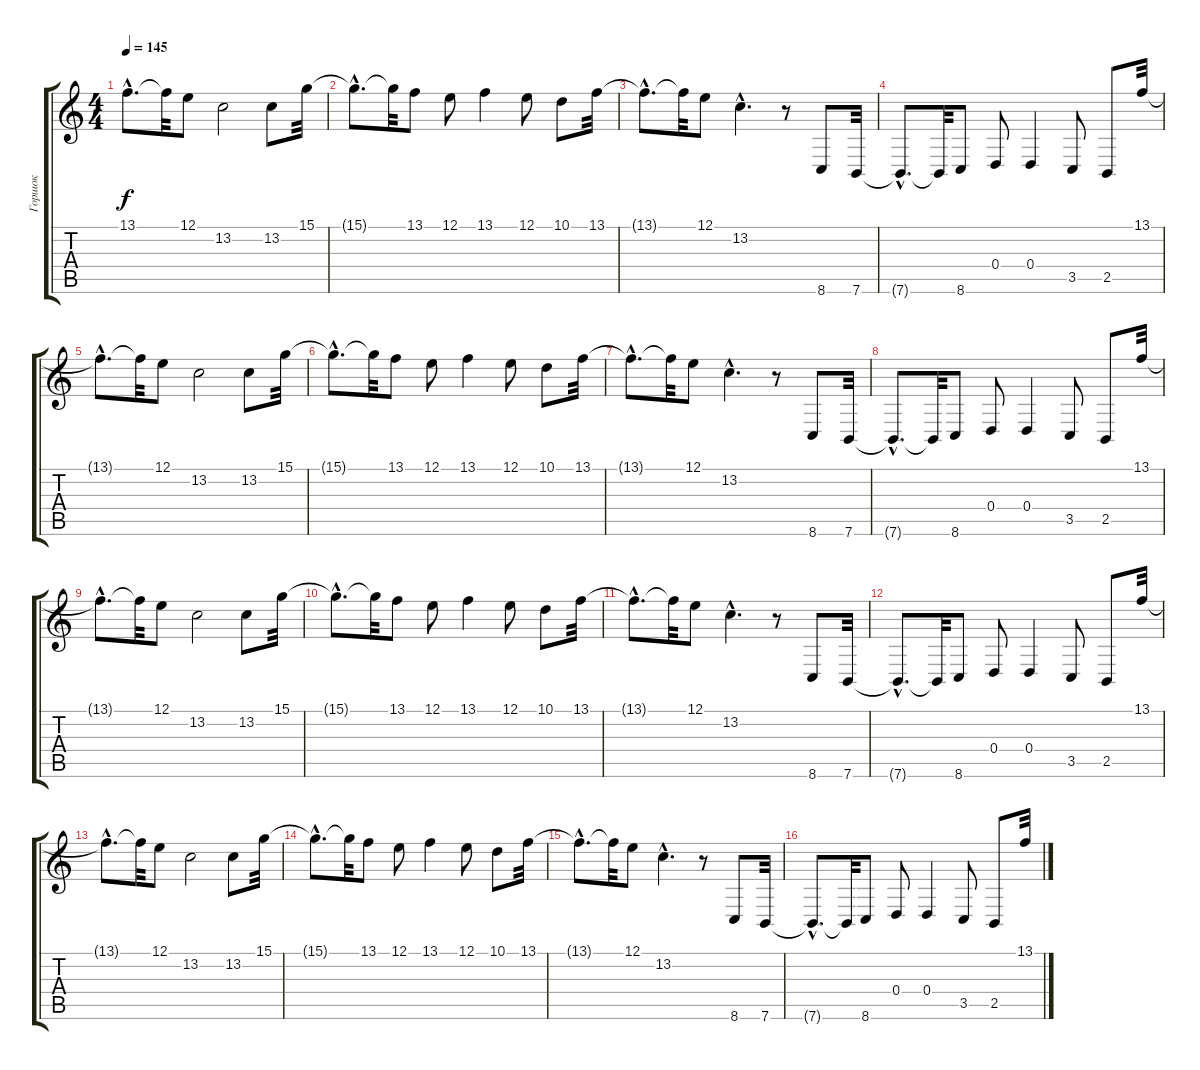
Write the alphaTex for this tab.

\track ("Горшок " "Горшок ") {instrument baritonesax}
\staff {score tabs}
\tuning (E4 B3 G3 D3 A2 E2) {hide}
\ts (4 4)
\tempo 145
\clef g2
\ks c
13.1{hac t}.8{d dy f} 13.1{t}.32 12.1.8 13.2.2 13.2.8 15.1.32 |
15.1{hac t}.8{d} 15.1{t}.32 13.1.8 12.1.8 13.1.4 12.1.8 10.1.8 13.1.32 |
13.1{hac t}.8{d} 13.1{t}.32 12.1.8 13.2{hac}.4{d} r.8 8.6.8 7.6.32 |
7.6{hac t}.8{d} 7.6{t}.32 8.6.8 0.4.8 0.4.4 3.5.8 2.5.8 13.1.32 |
13.1{hac t}.8{d} 13.1{t}.32 12.1.8 13.2.2 13.2.8 15.1.32 |
15.1{hac t}.8{d} 15.1{t}.32 13.1.8 12.1.8 13.1.4 12.1.8 10.1.8 13.1.32 |
13.1{hac t}.8{d} 13.1{t}.32 12.1.8 13.2{hac}.4{d} r.8 8.6.8 7.6.32 |
7.6{hac t}.8{d} 7.6{t}.32 8.6.8 0.4.8 0.4.4 3.5.8 2.5.8 13.1.32 |
13.1{hac t}.8{d} 13.1{t}.32 12.1.8 13.2.2 13.2.8 15.1.32 |
15.1{hac t}.8{d} 15.1{t}.32 13.1.8 12.1.8 13.1.4 12.1.8 10.1.8 13.1.32 |
13.1{hac t}.8{d} 13.1{t}.32 12.1.8 13.2{hac}.4{d} r.8 8.6.8 7.6.32 |
7.6{hac t}.8{d} 7.6{t}.32 8.6.8 0.4.8 0.4.4 3.5.8 2.5.8 13.1.32 |
13.1{hac t}.8{d} 13.1{t}.32 12.1.8 13.2.2 13.2.8 15.1.32 |
15.1{hac t}.8{d} 15.1{t}.32 13.1.8 12.1.8 13.1.4 12.1.8 10.1.8 13.1.32 |
13.1{hac t}.8{d} 13.1{t}.32 12.1.8 13.2{hac}.4{d} r.8 8.6.8 7.6.32 |
7.6{hac t}.8{d} 7.6{t}.32 8.6.8 0.4.8 0.4.4 3.5.8 2.5.8 13.1.32
